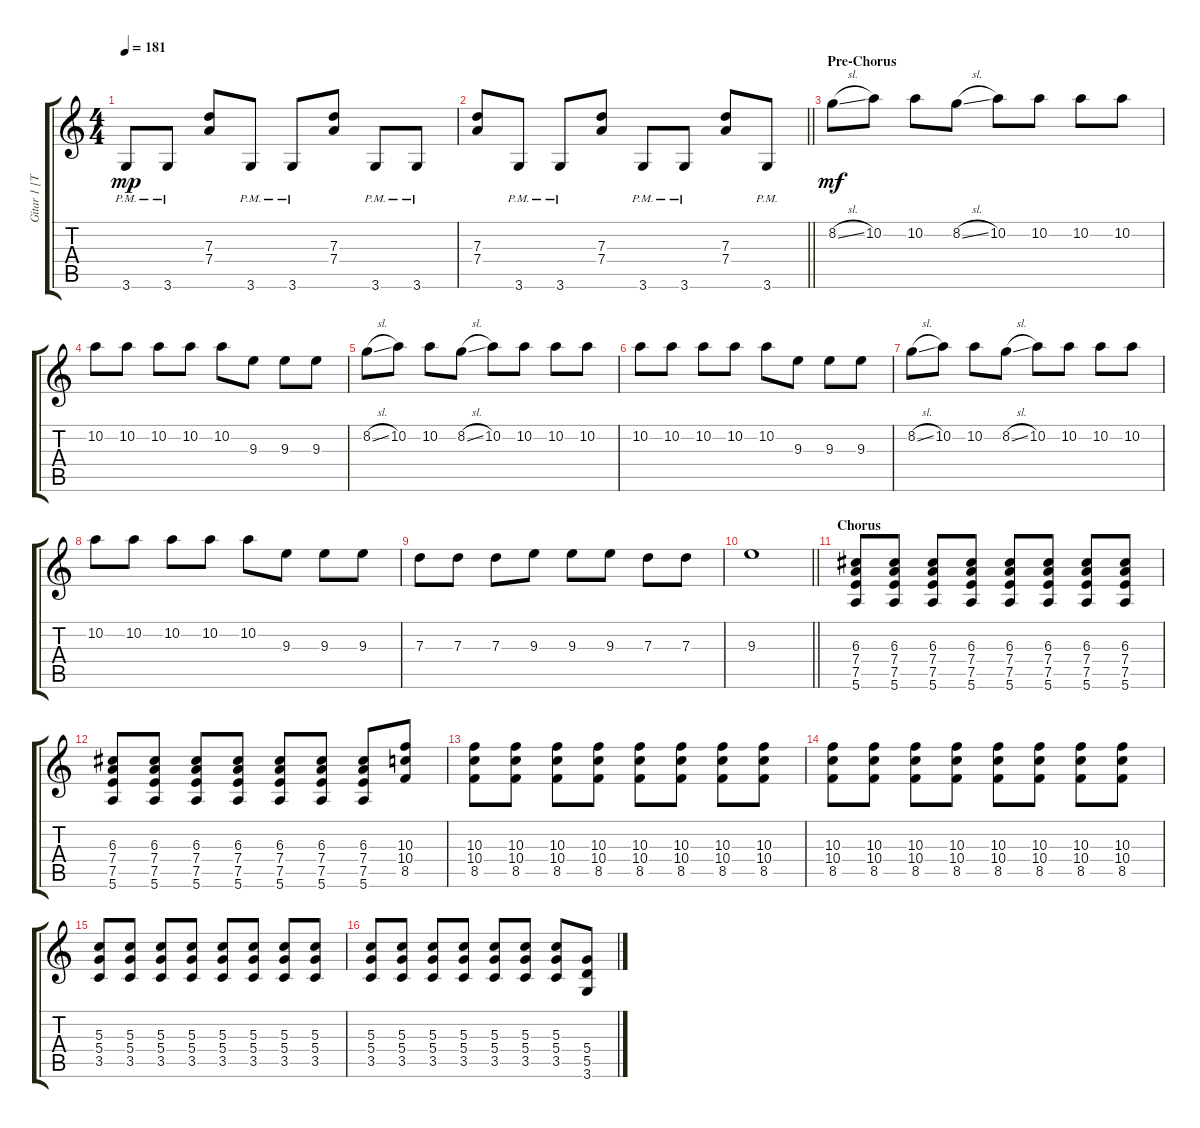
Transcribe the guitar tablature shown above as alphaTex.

\track ("Gitar 1 [Toru]" "Gitar 1 [T") {instrument overdrivenguitar}
\staff {score tabs}
\tuning (E4 B3 G3 D3 A2 E2) {hide}
\ts (4 4)
\tempo 181
\clef g2
\ks c
3.6{pm}.8{dy mp} 3.6{pm}.8 (7.3 7.4).8 3.6{pm}.8 3.6{pm}.8 (7.3 7.4).8 3.6{pm}.8 3.6{pm}.8 |
\barLineRight lightlight
(7.3 7.4).8 3.6{pm}.8 3.6{pm}.8 (7.3 7.4).8 3.6{pm}.8 3.6{pm}.8 (7.3 7.4).8 3.6{pm}.8 |
\section ("" "Pre-Chorus")
8.2{sl}.8{dy mf} 10.2.8 10.2.8 8.2{sl}.8 10.2.8 10.2.8 10.2.8 10.2.8 |
10.2.8 10.2.8 10.2.8 10.2.8 10.2.8 9.3.8 9.3.8 9.3.8 |
8.2{sl}.8 10.2.8 10.2.8 8.2{sl}.8 10.2.8 10.2.8 10.2.8 10.2.8 |
10.2.8 10.2.8 10.2.8 10.2.8 10.2.8 9.3.8 9.3.8 9.3.8 |
8.2{sl}.8 10.2.8 10.2.8 8.2{sl}.8 10.2.8 10.2.8 10.2.8 10.2.8 |
10.2.8 10.2.8 10.2.8 10.2.8 10.2.8 9.3.8 9.3.8 9.3.8 |
7.3.8 7.3.8 7.3.8 9.3.8 9.3.8 9.3.8 7.3.8 7.3.8 |
\barLineRight lightlight
9.3.1 |
\section ("" "Chorus")
(6.3 7.4 7.5 5.6).8 (6.3 7.4 7.5 5.6).8 (6.3 7.4 7.5 5.6).8 (6.3 7.4 7.5 5.6).8 (6.3 7.4 7.5 5.6).8 (6.3 7.4 7.5 5.6).8 (6.3 7.4 7.5 5.6).8 (6.3 7.4 7.5 5.6).8 |
(6.3 7.4 7.5 5.6).8 (6.3 7.4 7.5 5.6).8 (6.3 7.4 7.5 5.6).8 (6.3 7.4 7.5 5.6).8 (6.3 7.4 7.5 5.6).8 (6.3 7.4 7.5 5.6).8 (6.3 7.4 7.5 5.6).8 (10.3 10.4 8.5).8 |
(10.3 10.4 8.5).8 (10.3 10.4 8.5).8 (10.3 10.4 8.5).8 (10.3 10.4 8.5).8 (10.3 10.4 8.5).8 (10.3 10.4 8.5).8 (10.3 10.4 8.5).8 (10.3 10.4 8.5).8 |
(10.3 10.4 8.5).8 (10.3 10.4 8.5).8 (10.3 10.4 8.5).8 (10.3 10.4 8.5).8 (10.3 10.4 8.5).8 (10.3 10.4 8.5).8 (10.3 10.4 8.5).8 (10.3 10.4 8.5).8 |
(5.3 5.4 3.5).8 (5.3 5.4 3.5).8 (5.3 5.4 3.5).8 (5.3 5.4 3.5).8 (5.3 5.4 3.5).8 (5.3 5.4 3.5).8 (5.3 5.4 3.5).8 (5.3 5.4 3.5).8 |
(5.3 5.4 3.5).8 (5.3 5.4 3.5).8 (5.3 5.4 3.5).8 (5.3 5.4 3.5).8 (5.3 5.4 3.5).8 (5.3 5.4 3.5).8 (5.3 5.4 3.5).8 (5.4 5.5 3.6).8
